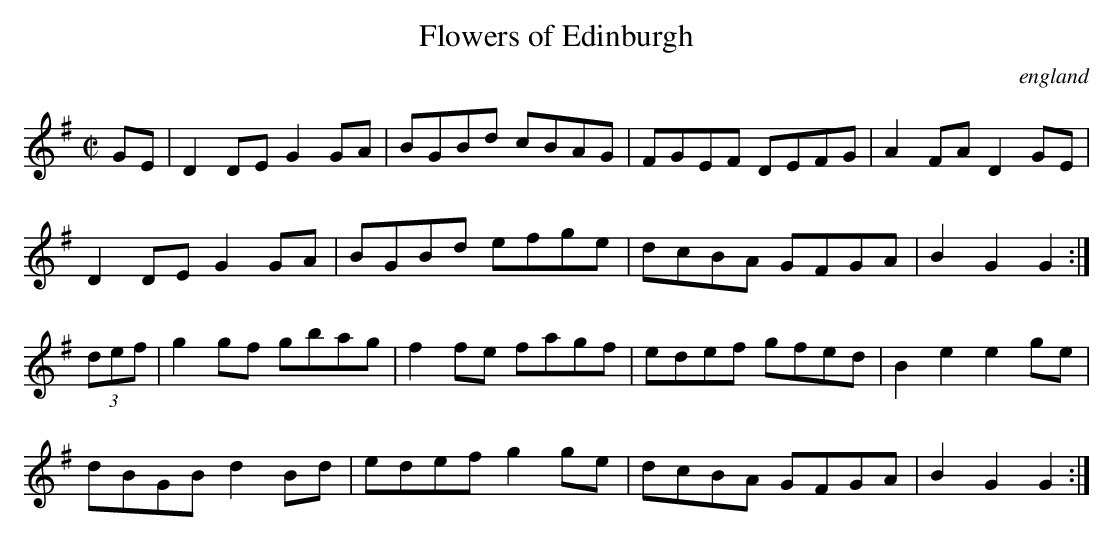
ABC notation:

X:1
T:Flowers of Edinburgh
O:england
M:C|
L:1/8
K:G Major
GE|D2DE G2GA|BGBd cBAG|FGEF DEFG|A2FA D2GE|
D2DE G2GA|BGBd efge|dcBA GFGA|B2G2 G2:|
(3def|g2gf gbag|f2fe fagf|edef gfed|B2e2 e2ge|
dBGB d2Bd|edef g2ge|dcBA GFGA|B2G2 G2:|
